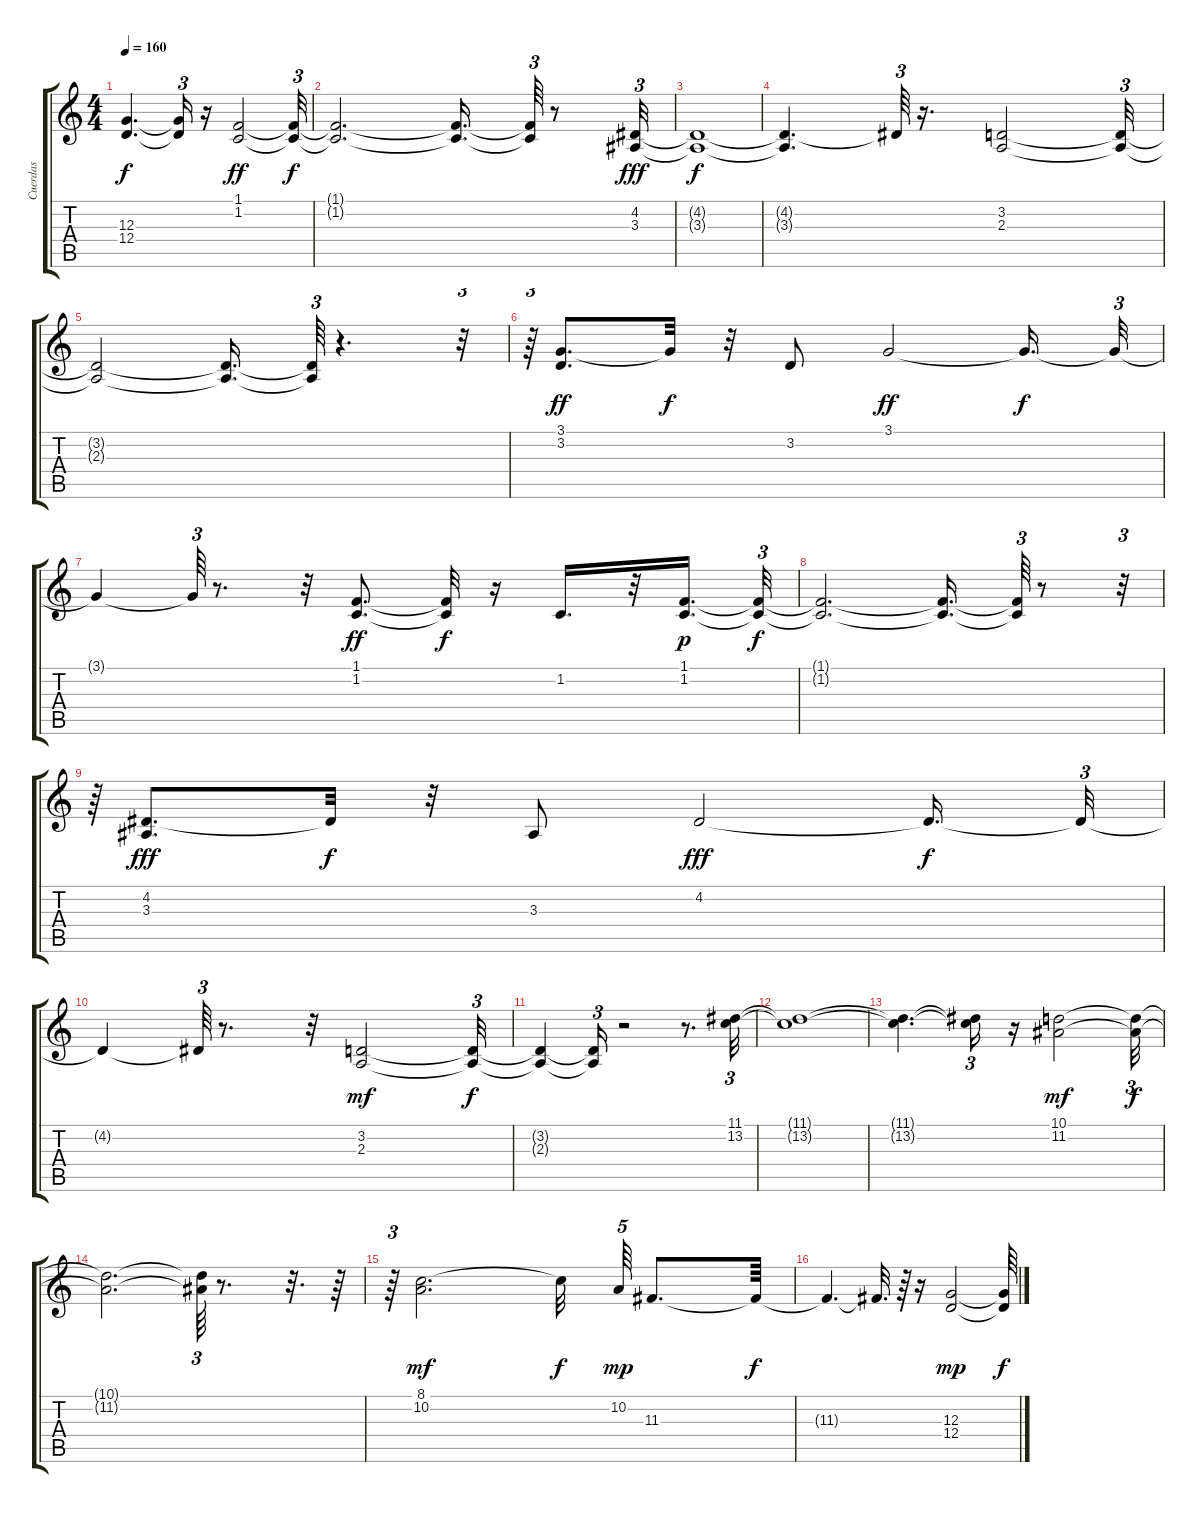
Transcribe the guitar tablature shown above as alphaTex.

\track ("Cuerdas" "Cuerdas") {instrument synthstrings2}
\staff {score tabs}
\tuning (E4 B3 G3 D3 A2 E2) {hide}
\ts (4 4)
\tempo 160
\clef g2
\ks c
(12.3{t} 12.4{t}).4{d dy f} (12.3{t} 12.4{t}).16{tu (3 2)} r.16 (1.1 1.2).2{dy ff} (1.1{t} 1.2{t}).32{tu (3 2) dy f} |
(1.1{t} 1.2{t}).2{d} (1.1{t} 1.2{t}).16{d} (1.1{t} 1.2{t}).64{tu (3 2)} r.8 (4.2 3.3).32{tu (3 2) dy fff} |
(4.2{t} 3.3{t}).1{dy f} |
(4.2{t} 3.3{t}).4{d} 4.2{t}.64{tu (3 2)} r.16{d} (3.2 2.3).2 (3.2{t} 2.3{t}).32{tu (3 2)} |
(3.2{t} 2.3{t}).2 (3.2{t} 2.3{t}).16{d} (3.2{t} 2.3{t}).64{tu (3 2)} r.4{d} r.32{tu (3 2)} |
r.64{tu (3 2)} (3.1 3.2).8{d dy ff} 3.1{t}.32{dy f} r.32 3.2.8 3.1.2{dy ff} 3.1{t}.16{d dy f} 3.1{t}.32{tu (3 2)} |
3.1{t}.4 3.1{t}.64{tu (3 2)} r.8{d} r.32 (1.1 1.2).8{d dy ff} (1.1{t} 1.2{t}).32{dy f} r.16 1.2.16{d} r.32 (1.1 1.2).16{d dy p} (1.1{t} 1.2{t}).32{tu (3 2) dy f} |
(1.1{t} 1.2{t}).2{d} (1.1{t} 1.2{t}).16{d} (1.1{t} 1.2{t}).64{tu (3 2)} r.8 r.32{tu (3 2)} |
r.64{tu (3 2)} (4.2 3.3).8{d dy fff} 4.2{t}.32{dy f} r.32 3.3.8 4.2.2{dy fff} 4.2{t}.16{d dy f} 4.2{t}.32{tu (3 2)} |
4.2{t}.4 4.2{t}.64{tu (3 2)} r.8{d} r.32 (3.2 2.3).2{dy mf} (3.2{t} 2.3{t}).32{tu (3 2) dy f} |
(3.2{t} 2.3{t}).4 (3.2{t} 2.3{t}).16{tu (3 2)} r.2 r.8{d} (11.1 13.2).32{tu (3 2)} |
(11.1{t} 13.2{t}).1 |
(11.1{t} 13.2{t}).4{d} (11.1{t} 13.2{t}).16{tu (3 2)} r.16 (10.1 11.2).2{dy mf} (10.1{t} 11.2{t}).32{tu (3 2) dy f} |
(10.1{t} 11.2{t}).2{d} (10.1{t} 11.2{t}).64{tu (3 2)} r.8{d} r.32{d} r.64 |
r.64{tu (3 2)} (8.1 10.2).2{d dy mf} 8.1{t}.32{dy f beam splitsecondary} 10.2.64{tu (5 4) dy mp} 11.3.8{d} 11.3{t}.64{dy f} |
11.3{t}.4{d} 11.3{t}.32{d} r.64 r.16 (12.3 12.4).2{dy mp} (12.3{t} 12.4{t}).64{dy f}
